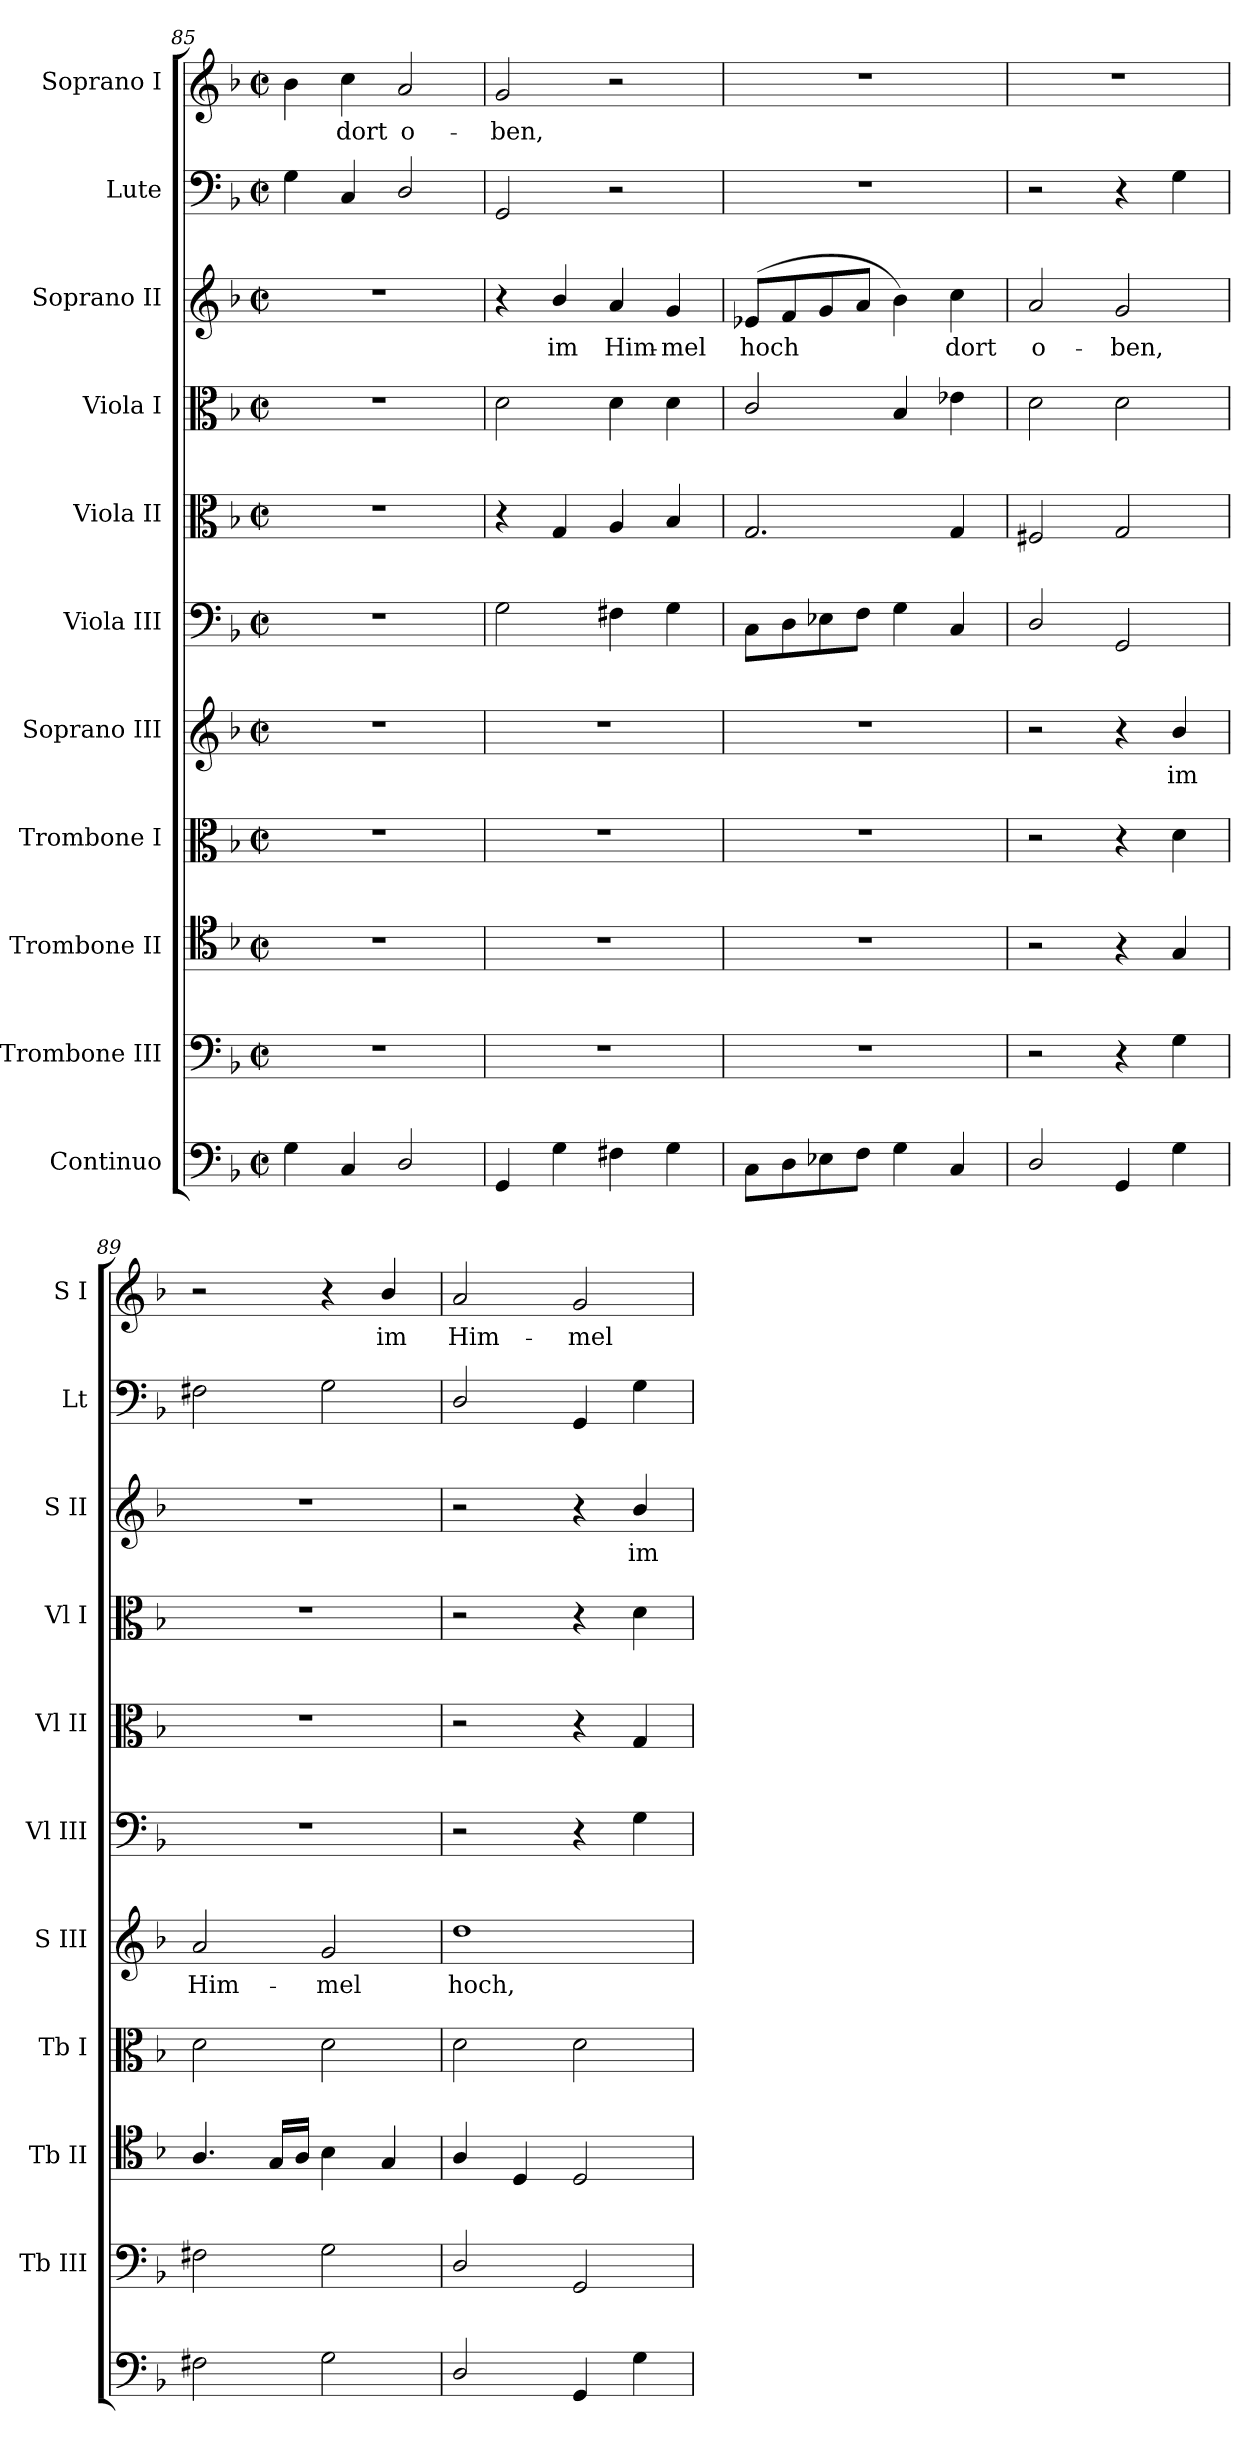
**kern	**kern	**kern	**kern	**kern	**text	**kern	**kern	**kern	**kern	**text	**kern	**kern	**text
*part11	*part10	*part9	*part8	*part7	*part7	*part6	*part5	*part4	*part3	*part3	*part2	*part1	*part1
*staff11	*staff10	*staff9	*staff8	*staff7	*staff7	*staff6	*staff5	*staff4	*staff3	*staff3	*staff2	*staff1	*staff1
*I"Continuo	*I"Trombone III	*I"Trombone II	*I"Trombone I	*I"Soprano III	*	*I"Viola III	*I"Viola II	*I"Viola I	*I"Soprano II	*	*I"Lute	*I"Soprano I	*
*	*I'Tb III	*I'Tb II	*I'Tb I	*I'S III	*	*I'Vl III	*I'Vl II	*I'Vl I	*I'S II	*	*I'Lt	*I'S I	*
*clefF4	*clefF4	*clefC4	*clefC3	*clefG2	*	*clefF4	*clefC3	*clefC3	*clefG2	*	*clefF4	*clefG2	*
*k[b-]	*k[b-]	*k[b-]	*k[b-]	*k[b-]	*	*k[b-]	*k[b-]	*k[b-]	*k[b-]	*	*k[b-]	*k[b-]	*
*F:	*F:	*F:	*F:	*F:	*	*F:	*F:	*F:	*F:	*	*F:	*F:	*
*M2/2	*M2/2	*M2/2	*M2/2	*M2/2	*	*M2/2	*M2/2	*M2/2	*M2/2	*	*M2/2	*M2/2	*
*met(c|)	*met(c|)	*met(c|)	*met(c|)	*met(c|)	*	*met(c|)	*met(c|)	*met(c|)	*met(c|)	*	*met(c|)	*met(c|)	*
=85	=85	=85	=85	=85	=85	=85	=85	=85	=85	=85	=85	=85	=85
4G	1r	1r	1r	1r	.	1r	1r	1r	1r	.	4G	4b-	.
!	!	!	!	!	!	!	!	!	!	!	!	!	!LO:LY:b
4C	.	.	.	.	.	.	.	.	.	.	4C	4cc	dort
!	!	!	!	!	!	!	!	!	!	!	!	!	!LO:LY:b
2D/	.	.	.	.	.	.	.	.	.	.	2D/	2a	o-
=86	=86	=86	=86	=86	=86	=86	=86	=86	=86	=86	=86	=86	=86
!	!	!	!	!	!	!	!	!	!	!	!	!	!LO:LY:b
4GG	1r	1r	1r	1r	.	2G	4r	2d	4r	.	2GG	2g	-ben,
!	!	!	!	!	!	!	!	!	!	!LO:LY:b	!	!	!
4G	.	.	.	.	.	.	4G	.	4b-/	im	.	.	.
!	!	!	!	!	!	!	!	!	!	!LO:LY:b	!	!	!
4F#X	.	.	.	.	.	4F#X	4A	4d	4a	Him-	2r	2r	.
!	!	!	!	!	!	!	!	!	!	!LO:LY:b	!	!	!
4G	.	.	.	.	.	4G	4B-	4d	4g	-mel	.	.	.
=87	=87	=87	=87	=87	=87	=87	=87	=87	=87	=87	=87	=87	=87
!	!	!	!	!	!	!	!	!	!	!LO:LY:b	!	!	!
8CL	1r	1r	1r	1r	.	8CL	2.G	2c/	(<8e-XL	hoch	1r	1r	.
8D	.	.	.	.	.	8D	.	.	8f	.	.	.	.
8E-X	.	.	.	.	.	8E-X	.	.	8g	.	.	.	.
8FJ	.	.	.	.	.	8FJ	.	.	8aJ	.	.	.	.
4G	.	.	.	.	.	4G	.	4B-	4b-)	.	.	.	.
!	!	!	!	!	!	!	!	!	!	!LO:LY:b	!	!	!
4C	.	.	.	.	.	4C	4G	4e-X	4cc	dort	.	.	.
=88	=88	=88	=88	=88	=88	=88	=88	=88	=88	=88	=88	=88	=88
!	!	!	!	!	!	!	!	!	!	!LO:LY:b	!	!	!
2D/	2r	2r	2r	2r	.	2D/	2F#X	2d	2a	o-	2r	1r	.
!	!	!	!	!	!	!	!	!	!	!LO:LY:b	!	!	!
4GG	4r	4r	4r	4r	.	2GG	2G	2d	2g	-ben,	4r	.	.
!	!	!	!	!	!LO:LY:b	!	!	!	!	!	!	!	!
4G	4G	4G	4d	4b-/	im	.	.	.	.	.	4G	.	.
=89	=89	=89	=89	=89	=89	=89	=89	=89	=89	=89	=89	=89	=89
!	!	!	!	!	!LO:LY:b	!	!	!	!	!	!	!	!
2F#X	2F#X	4.A/	2d	2a	Him-	1r	1r	1r	1r	.	2F#X	2r	.
.	.	16GLL	.	.	.	.	.	.	.	.	.	.	.
.	.	16AJJ	.	.	.	.	.	.	.	.	.	.	.
!	!	!	!	!	!LO:LY:b	!	!	!	!	!	!	!	!
2G	2G	4B-	2d	2g	-mel	.	.	.	.	.	2G	4r	.
!	!	!	!	!	!	!	!	!	!	!	!	!	!LO:LY:b
.	.	4G	.	.	.	.	.	.	.	.	.	4b-/	im
!!LO:LB:g=z
=90	=90	=90	=90	=90	=90	=90	=90	=90	=90	=90	=90	=90	=90
!	!	!	!	!	!LO:LY:b	!	!	!	!	!	!	!	!LO:LY:b
2D/	2D/	4A/	2d	1dd	hoch,	2r	2r	2r	2r	.	2D/	2a	Him-
.	.	4D	.	.	.	.	.	.	.	.	.	.	.
!	!	!	!	!	!	!	!	!	!	!	!	!	!LO:LY:b
4GG	2GG	2D	2d	.	.	4r	4r	4r	4r	.	4GG	2g	-mel
!	!	!	!	!	!	!	!	!	!	!LO:LY:b	!	!	!
4G	.	.	.	.	.	4G	4G	4d	4b-/	im	4G	.	.
=	=	=	=	=	=	=	=	=	=	=	=	=	=
*-	*-	*-	*-	*-	*-	*-	*-	*-	*-	*-	*-	*-	*-
